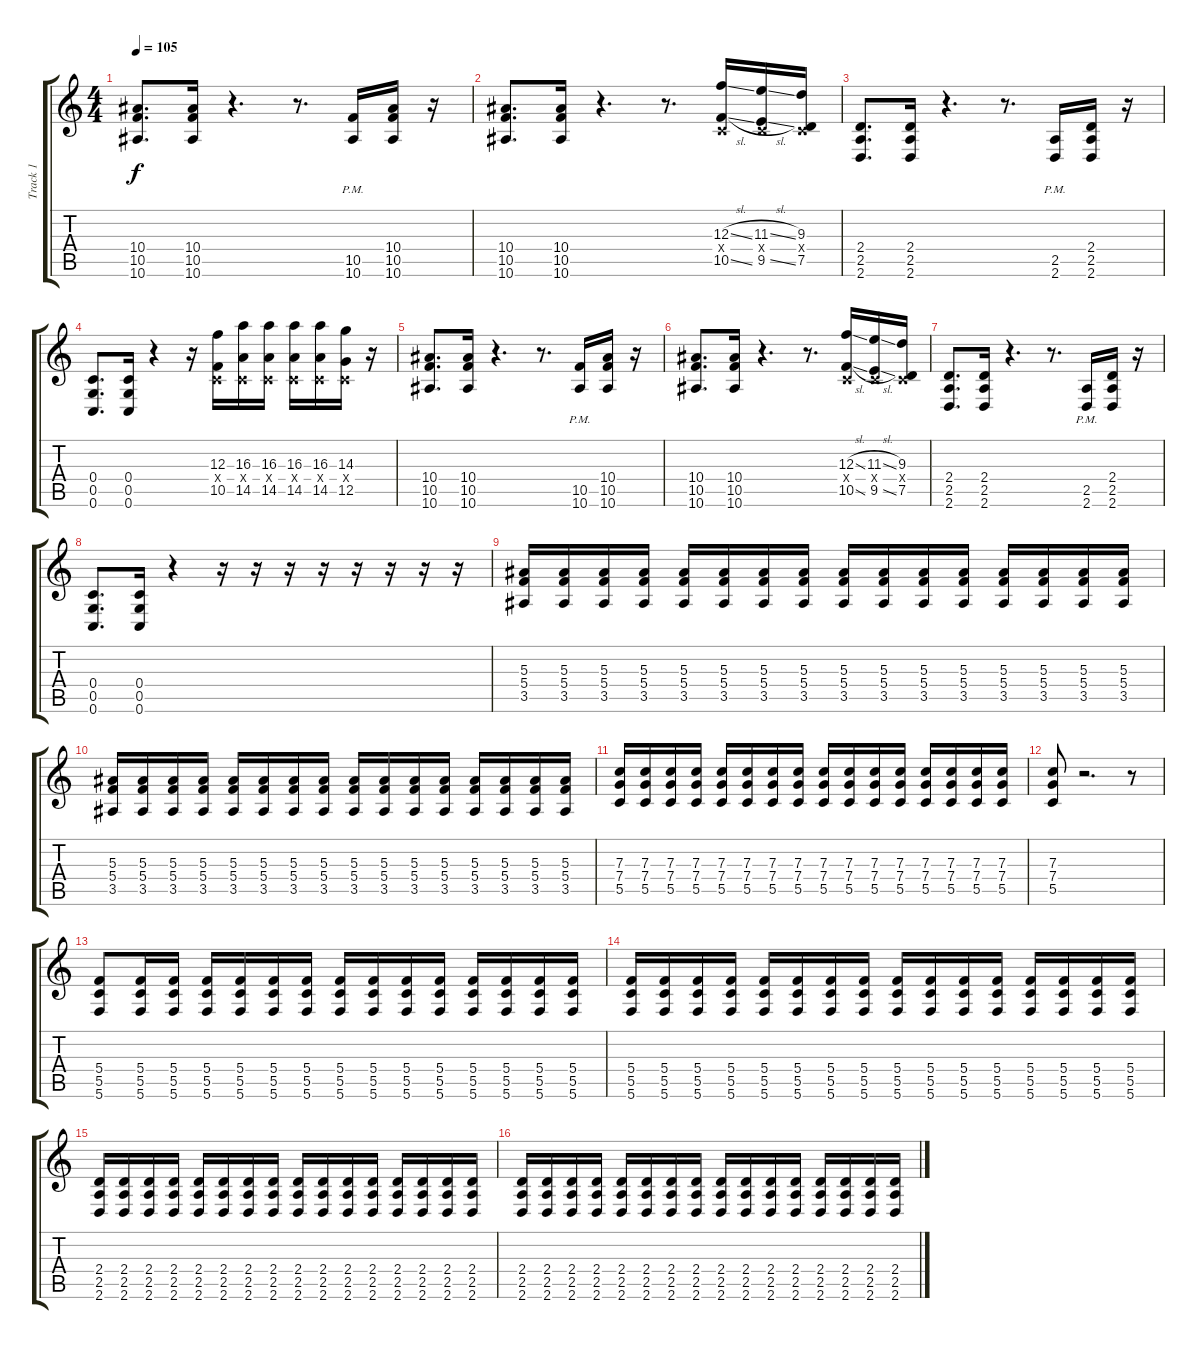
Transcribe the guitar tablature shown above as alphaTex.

\track ("Track 1" "Track 1") {instrument overdrivenguitar}
\staff {score tabs}
\tuning (D4 A3 F3 C3 G2 C2) {hide}
\ts (4 4)
\tempo 105
\clef g2
\ks c
(10.4 10.5 10.6).8{d dy f} (10.4 10.5 10.6).16 r.4{d} r.8{d} (10.5{pm} 10.6{pm}).16 (10.4 10.5 10.6).16 r.16 |
(10.4 10.5 10.6).8{d} (10.4 10.5 10.6).16 r.4{d} r.8{d} (12.3{sl} 0.4{x} 10.5{sl}).16 (11.3{sl} 0.4{x} 9.5{sl}).16 (9.3 0.4{x} 7.5).16 |
(2.4 2.5 2.6).8{d} (2.4 2.5 2.6).16 r.4{d} r.8{d} (2.5{pm} 2.6{pm}).16 (2.4 2.5 2.6).16 r.16 |
(0.4 0.5 0.6).8{d} (0.4 0.5 0.6).16 r.4 r.16 (12.3 0.4{x} 10.5).16 (16.3 0.4{x} 14.5).16 (16.3 0.4{x} 14.5).16 (16.3 0.4{x} 14.5).16 (16.3 0.4{x} 14.5).16 (14.3 0.4{x} 12.5).16 r.16 |
(10.4 10.5 10.6).8{d} (10.4 10.5 10.6).16 r.4{d} r.8{d} (10.5{pm} 10.6{pm}).16 (10.4 10.5 10.6).16 r.16 |
(10.4 10.5 10.6).8{d} (10.4 10.5 10.6).16 r.4{d} r.8{d} (12.3{sl} 0.4{x} 10.5{sl}).16 (11.3{sl} 0.4{x} 9.5{sl}).16 (9.3 0.4{x} 7.5).16 |
(2.4 2.5 2.6).8{d} (2.4 2.5 2.6).16 r.4{d} r.8{d} (2.5{pm} 2.6{pm}).16 (2.4 2.5 2.6).16 r.16 |
(0.4 0.5 0.6).8{d} (0.4 0.5 0.6).16 r.4 r.16 r.16 r.16 r.16 r.16 r.16 r.16 r.16 |
(5.3 5.4 3.5).16 (5.3 5.4 3.5).16 (5.3 5.4 3.5).16 (5.3 5.4 3.5).16 (5.3 5.4 3.5).16 (5.3 5.4 3.5).16 (5.3 5.4 3.5).16 (5.3 5.4 3.5).16 (5.3 5.4 3.5).16 (5.3 5.4 3.5).16 (5.3 5.4 3.5).16 (5.3 5.4 3.5).16 (5.3 5.4 3.5).16 (5.3 5.4 3.5).16 (5.3 5.4 3.5).16 (5.3 5.4 3.5).16 |
(5.3 5.4 3.5).16 (5.3 5.4 3.5).16 (5.3 5.4 3.5).16 (5.3 5.4 3.5).16 (5.3 5.4 3.5).16 (5.3 5.4 3.5).16 (5.3 5.4 3.5).16 (5.3 5.4 3.5).16 (5.3 5.4 3.5).16 (5.3 5.4 3.5).16 (5.3 5.4 3.5).16 (5.3 5.4 3.5).16 (5.3 5.4 3.5).16 (5.3 5.4 3.5).16 (5.3 5.4 3.5).16 (5.3 5.4 3.5).16 |
(7.3 7.4 5.5).16 (7.3 7.4 5.5).16 (7.3 7.4 5.5).16 (7.3 7.4 5.5).16 (7.3 7.4 5.5).16 (7.3 7.4 5.5).16 (7.3 7.4 5.5).16 (7.3 7.4 5.5).16 (7.3 7.4 5.5).16 (7.3 7.4 5.5).16 (7.3 7.4 5.5).16 (7.3 7.4 5.5).16 (7.3 7.4 5.5).16 (7.3 7.4 5.5).16 (7.3 7.4 5.5).16 (7.3 7.4 5.5).16 |
(7.3 7.4 5.5).8 r.2{d} r.8 |
(5.4 5.5 5.6).8 (5.4 5.5 5.6).16 (5.4 5.5 5.6).16 (5.4 5.5 5.6).16 (5.4 5.5 5.6).16 (5.4 5.5 5.6).16 (5.4 5.5 5.6).16 (5.4 5.5 5.6).16 (5.4 5.5 5.6).16 (5.4 5.5 5.6).16 (5.4 5.5 5.6).16 (5.4 5.5 5.6).16 (5.4 5.5 5.6).16 (5.4 5.5 5.6).16 (5.4 5.5 5.6).16 |
(5.4 5.5 5.6).16 (5.4 5.5 5.6).16 (5.4 5.5 5.6).16 (5.4 5.5 5.6).16 (5.4 5.5 5.6).16 (5.4 5.5 5.6).16 (5.4 5.5 5.6).16 (5.4 5.5 5.6).16 (5.4 5.5 5.6).16 (5.4 5.5 5.6).16 (5.4 5.5 5.6).16 (5.4 5.5 5.6).16 (5.4 5.5 5.6).16 (5.4 5.5 5.6).16 (5.4 5.5 5.6).16 (5.4 5.5 5.6).16 |
(2.4 2.5 2.6).16 (2.4 2.5 2.6).16 (2.4 2.5 2.6).16 (2.4 2.5 2.6).16 (2.4 2.5 2.6).16 (2.4 2.5 2.6).16 (2.4 2.5 2.6).16 (2.4 2.5 2.6).16 (2.4 2.5 2.6).16 (2.4 2.5 2.6).16 (2.4 2.5 2.6).16 (2.4 2.5 2.6).16 (2.4 2.5 2.6).16 (2.4 2.5 2.6).16 (2.4 2.5 2.6).16 (2.4 2.5 2.6).16 |
(2.4 2.5 2.6).16 (2.4 2.5 2.6).16 (2.4 2.5 2.6).16 (2.4 2.5 2.6).16 (2.4 2.5 2.6).16 (2.4 2.5 2.6).16 (2.4 2.5 2.6).16 (2.4 2.5 2.6).16 (2.4 2.5 2.6).16 (2.4 2.5 2.6).16 (2.4 2.5 2.6).16 (2.4 2.5 2.6).16 (2.4 2.5 2.6).16 (2.4 2.5 2.6).16 (2.4 2.5 2.6).16 (2.4 2.5 2.6).16
